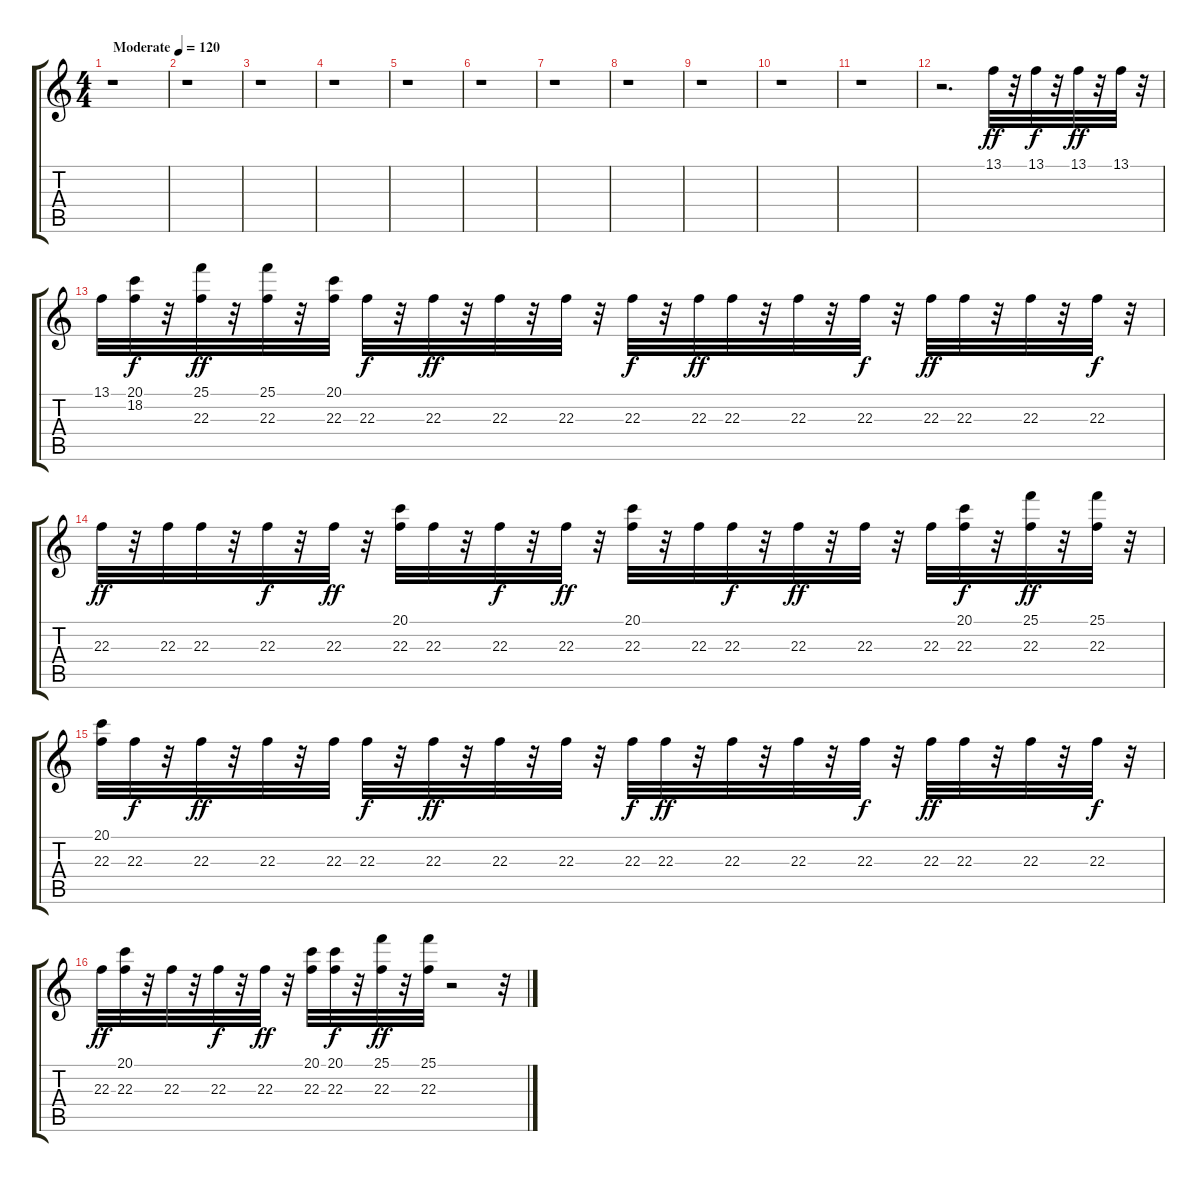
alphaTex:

\track "" {instrument ocarina}
\staff {score tabs}
\tuning (E4 B3 G3 D3 A2 E2) {hide}
\ts (4 4)
\tempo (120 "Moderate")
\clef g2
\ks c
r.1{dy ff instrument ocarina} |
r.1 |
r.1 |
r.1 |
r.1 |
r.1 |
r.1 |
r.1 |
r.1 |
r.1 |
r.1 |
r.2{d} 13.1.32{volume 8} r.32 13.1.32{dy f} r.32 13.1.32{dy ff} r.32 13.1.32 r.32 |
13.1.32 (20.1 18.2).32{dy f} r.32 (25.1 22.3).32{dy ff} r.32 (25.1 22.3).32 r.32 (20.1 22.3).32 22.3.32{dy f} r.32 22.3.32{dy ff} r.32 22.3.32 r.32 22.3.32 r.32 22.3.32{dy f} r.32 22.3.32{dy ff} 22.3.32 r.32 22.3.32 r.32 22.3.32{dy f} r.32 22.3.32{dy ff} 22.3.32 r.32 22.3.32 r.32 22.3.32{dy f} r.32 |
22.3.32{dy ff} r.32 22.3.32 22.3.32 r.32 22.3.32{dy f} r.32 22.3.32{dy ff} r.32 (20.1 22.3).32 22.3.32 r.32 22.3.32{dy f} r.32 22.3.32{dy ff} r.32 (20.1 22.3).32 r.32 22.3.32 22.3.32{dy f} r.32 22.3.32{dy ff} r.32 22.3.32 r.32 22.3.32 (20.1 22.3).32{dy f} r.32 (25.1 22.3).32{dy ff} r.32 (25.1 22.3).32 r.32 |
(20.1 22.3).32 22.3.32{dy f} r.32 22.3.32{dy ff} r.32 22.3.32 r.32 22.3.32 22.3.32{dy f} r.32 22.3.32{dy ff} r.32 22.3.32 r.32 22.3.32 r.32 22.3.32{dy f} 22.3.32{dy ff} r.32 22.3.32 r.32 22.3.32 r.32 22.3.32{dy f} r.32 22.3.32{dy ff} 22.3.32 r.32 22.3.32 r.32 22.3.32{dy f} r.32 |
22.3.32{dy ff} (20.1 22.3).32 r.32 22.3.32 r.32 22.3.32{dy f} r.32 22.3.32{dy ff} r.32 (20.1 22.3).32 (20.1 22.3).32{dy f} r.32 (25.1 22.3).32{dy ff} r.32 (25.1 22.3).32 r.2 r.32
